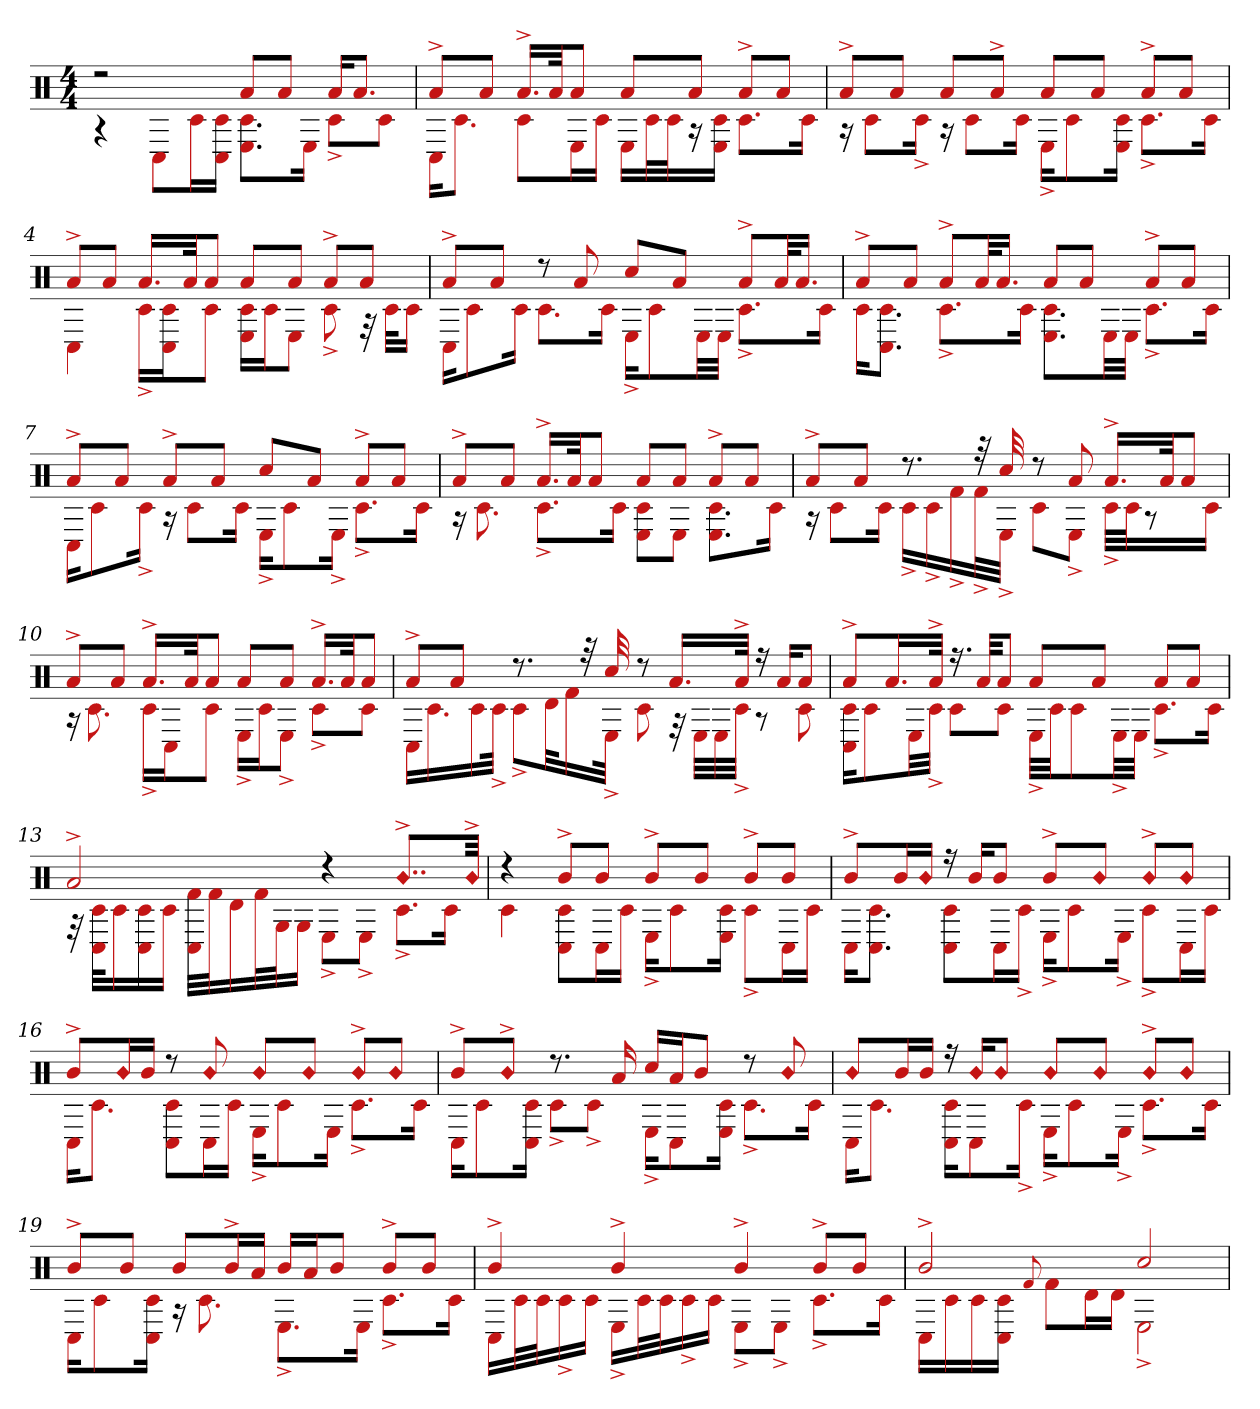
**kern
*part1
*staff1
*clefX
*k[]
*M4/4
=1
*^
2r	4r
.	8C#L
.	16c#L
.	16c# 16C#JJ
8aL	8.E 8.c#L
8aJ	.
.	16EJk
16aKL	8c#^L
8.aJ	.
.	8c#J
=2	=2
8a^L	16C#KL
.	8.c#J
8aJ	.
16.a^LL	8c#L
32aJk	.
8aJ	16EL
.	16c#JJ
8aL	16ELL
.	32c#L
.	32c#J
8aJ	16r
.	16E 16c#JJ
8a^L	8.c#L
8aJ	.
.	16c#Jk
=3	=3
8a^L	16r
.	8c#L
8aJ	.
.	16c#^Jk
8aL	16r
.	8c#L
8a^J	.
.	16c#Jk
8aL	16E^KL
.	8c#
8aJ	.
.	16E 16c#Jk
8a^L	8.c#^L
8aJ	.
.	16c#Jk
=4	=4
8a^L	4C#
8aJ	.
16.aLL	16c#^LL
.	16C# 16c#J
32aJk	.
8aJ	8c#J
8aL	16E 16c#LL
.	16c#J
8aJ	8EJ
8a^L	8c#^
8aJ	32r
.	32c#KLL
.	16c#JJ
=5	=5
8a^L	16C#KL
.	8c#
8aJ	.
.	16c#Jk
8r	8.c#L
8a	.
.	16c#Jk
8cc#L	16E^KL
.	8c#
8aJ	.
.	32ELL
.	32EJJJ
8a^L	8.c#^L
32akL	.
16.aJJ	.
.	16c#Jk
=6	=6
8a^L	16c#KL
.	8.C# 8.c#J
8aJ	.
8a^L	8.c#^L
32akL	.
16.aJJ	.
.	16c#Jk
8aL	8.E 8.c#L
8aJ	.
.	32ELL
.	32EJJJ
8a^L	8.c#^L
8aJ	.
.	16c#Jk
=7	=7
8a^L	16C#KL
.	8c#
8aJ	.
.	16c#^Jk
8a^L	16r
.	8c#L
8aJ	.
.	16c#Jk
8cc#L	16E^KL
.	8c#
8aJ	.
.	16E^Jk
8a^L	8.c#^L
8aJ	.
.	16c#Jk
=8	=8
8a^L	16r
.	8.c#
8aJ	.
16.a^LL	8.c#^L
32aJk	.
8aJ	.
.	16c#Jk
8aL	8E 8c#L
8aJ	8EJ
8a^L	8.E 8.c#L
8aJ	.
.	16c#Jk
=9	=9
8a^L	16r
.	8c#L
8aJ	.
.	16c#Jk
8.r	16c#^LL
.	16c#^
.	16f#^
32r	32f#^L
32cc#	32E^JJJ
8r	8c#L
8a	8E^J
16.a^LL	32c#^LLL
.	32c#J
.	8r
32aJk	.
8aJ	.
.	16c#JJ
=10	=10
8a^L	16r
.	8.c#
8aJ	.
16.a^LL	16c#^LL
.	16C#J
32aJk	.
8aJ	8c#J
8aL	16E^LL
.	16c#J
8aJ	8E^J
16.a^LL	8c#^L
32aJk	.
8aJ	8c#J
=11	=11
8a^L	16C#LL
.	16.c#
8aJ	.
.	16c#
.	32c#^JJk
8.r	8c#^L
.	32dkL
.	16f#
32r	.
32cc#	32E^JJk
8r	8c#
16.aLL	32r
.	32ELLL
.	32E
32a^JJk	32c#^JJJ
16r	8r
16aKL	.
8aJ	8c#
=12	=12
8a^L	16C# 16c#KL
.	8c#
16.aL	.
.	32ELL
32a^JJk	32c#^JJJ
16.r	8c#L
32aKKL	.
8aJ	8c#J
8aL	32E^LLL
.	32c#JJ
.	8c#
8aJ	.
.	32E^LL
.	32EJJJ
8aL	8.c#^L
8aJ	.
.	16c#Jk
=13	=13
2a^	32r
.	32C# 32c#KLL
.	16c#
.	16c# 16C#
.	16c#JJ
.	32C# 32f#LLL
.	32f#J
.	16d
.	32f#L
.	32GJ
.	16GJJ
4r	8E^L
.	8E^J
!LO:N:head=diamond	!
8..b^L	8.c#^L
.	16c#Jk
!LO:N:head=diamond	!
32b^Jkk	.
=14	=14
4r	4c#
8b^L	8c# 8C#L
8bJ	16C#L
.	16c#JJ
8b^L	16E^KL
.	8c#
8bJ	.
.	16E 16c#Jk
8b^L	8c#^L
8bJ	16C#L
.	16c#JJ
=15	=15
8b^L	16C#KL
.	8.c# 8.C#J
16bL	.
!LO:N:head=diamond	!
16bJJ	.
16r	8C# 8c#L
16bKL	.
8bJ	16C#L
.	16c#^JJ
8b^L	16E^KL
.	8c#
!LO:N:head=diamond	!
8bJ	.
.	16E^Jk
!LO:N:head=diamond	!
8b^L	8c#^L
!LO:N:head=diamond	!
8bJ	16C#L
.	16c#JJ
=16	=16
8b^L	16C#KL
.	8.c#J
!LO:N:head=diamond	!
16bL	.
16bJJ	.
8r	8c# 8C#L
!LO:N:head=diamond	!
8b	16C#L
.	16c#JJ
!LO:N:head=diamond	!
8bL	16E^KL
.	8c#
!LO:N:head=diamond	!
8bJ	.
.	16EJk
!LO:N:head=diamond	!
8b^L	8.c#^L
!LO:N:head=diamond	!
8bJ	.
.	16c#Jk
=17	=17
8b^L	16C#KL
.	8c#
!LO:N:head=diamond	!
8b^J	.
.	16c# 16C#Jk
8.r	8c#^L
.	8c#^J
16a	.
16cc#LL	16E^KL
16aJ	8C#
8bJ	.
.	16E 16c#Jk
8r	8.c#^L
!LO:N:head=diamond	!
8b	.
.	16c#Jk
=18	=18
!LO:N:head=diamond	!
8bL	16C#KL
.	8.c#J
16bL	.
16bJJ	.
16r	16c# 16C#KL
!LO:N:head=diamond	!
16bKL	8C#
!LO:N:head=diamond	!
8bJ	.
.	16c#^Jk
!LO:N:head=diamond	!
8bL	16E^KL
.	8c#
!LO:N:head=diamond	!
8bJ	.
.	16E^Jk
!LO:N:head=diamond	!
8b^L	8.c#^L
!LO:N:head=diamond	!
8bJ	.
.	16c#Jk
=19	=19
8b^L	16C#KL
.	8c#
8bJ	.
.	16c# 16C#Jk
8bL	16r
.	8.c#
16b^L	.
16aJJ	.
16bLL	8.E^L
16aJ	.
8bJ	.
.	16EJk
8b^L	8.c#^L
8bJ	.
.	16c#Jk
=20	=20
4b^	16C#LL
.	32c#L
.	32c#J
.	16c#^
.	16c#JJ
4b^	16E^LL
.	32c#L
.	32c#J
.	16c#^
.	16c#JJ
4b^	8E^L
.	8E^J
8b^L	8.c#^L
8bJ	.
.	16c#Jk
=21	=21
2b^	16C#LL
.	16c#
.	16c#
.	16c# 16C#JJ
.	8qqf#
.	8f#L
.	16dL
.	16dJJ
2cc#	2E^
*v	*v
=
*-
